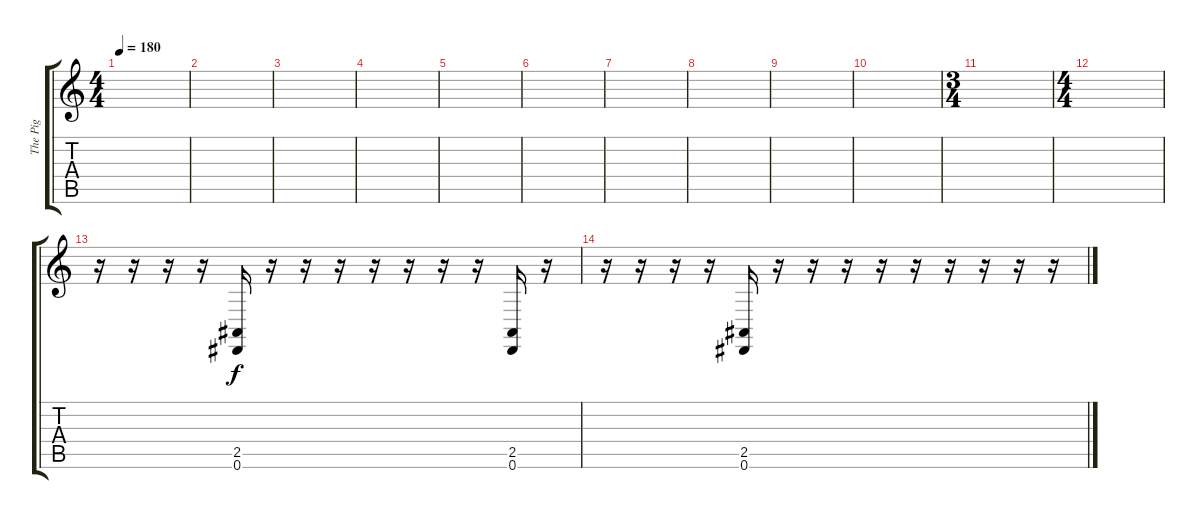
\track ("The Pig" "The Pig") {instrument reedorgan}
\staff {score tabs}
\tuning (Eb4 Bb3 Gb3 Db3 Ab2 Eb2) {hide}
\ts (4 4)
\tempo 180
\clef g2
\ks c
|
|
|
|
|
|
|
|
|
|
\ts (3 4)
|
\ts (4 4)
|
r.16 r.16 r.16 r.16 (2.5 0.6).16 r.16 r.16 r.16 r.16 r.16 r.16 r.16 (2.5 0.6).16 r.16 |
r.16 r.16 r.16 r.16 (2.5 0.6).16 r.16 r.16 r.16 r.16 r.16 r.16 r.16 r.16 r.16
